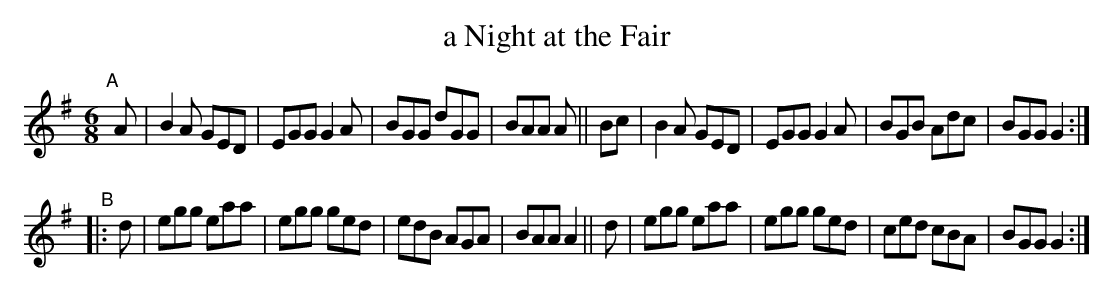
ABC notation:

X:1
T: a Night at the Fair
M: 6/8
L: 1/8
K: G
"^A"[|]A \
| B2A GED | EGG G2A | BGG dGG | BAA A || Bc \
| B2A GED | EGG G2A | BGB Adc | BGG G2 :|
"^B"|: d \
| egg eaa | egg ged | edB AGA | BAA A2 || d \
| egg eaa | egg ged | ced cBA | BGG G2 :|
